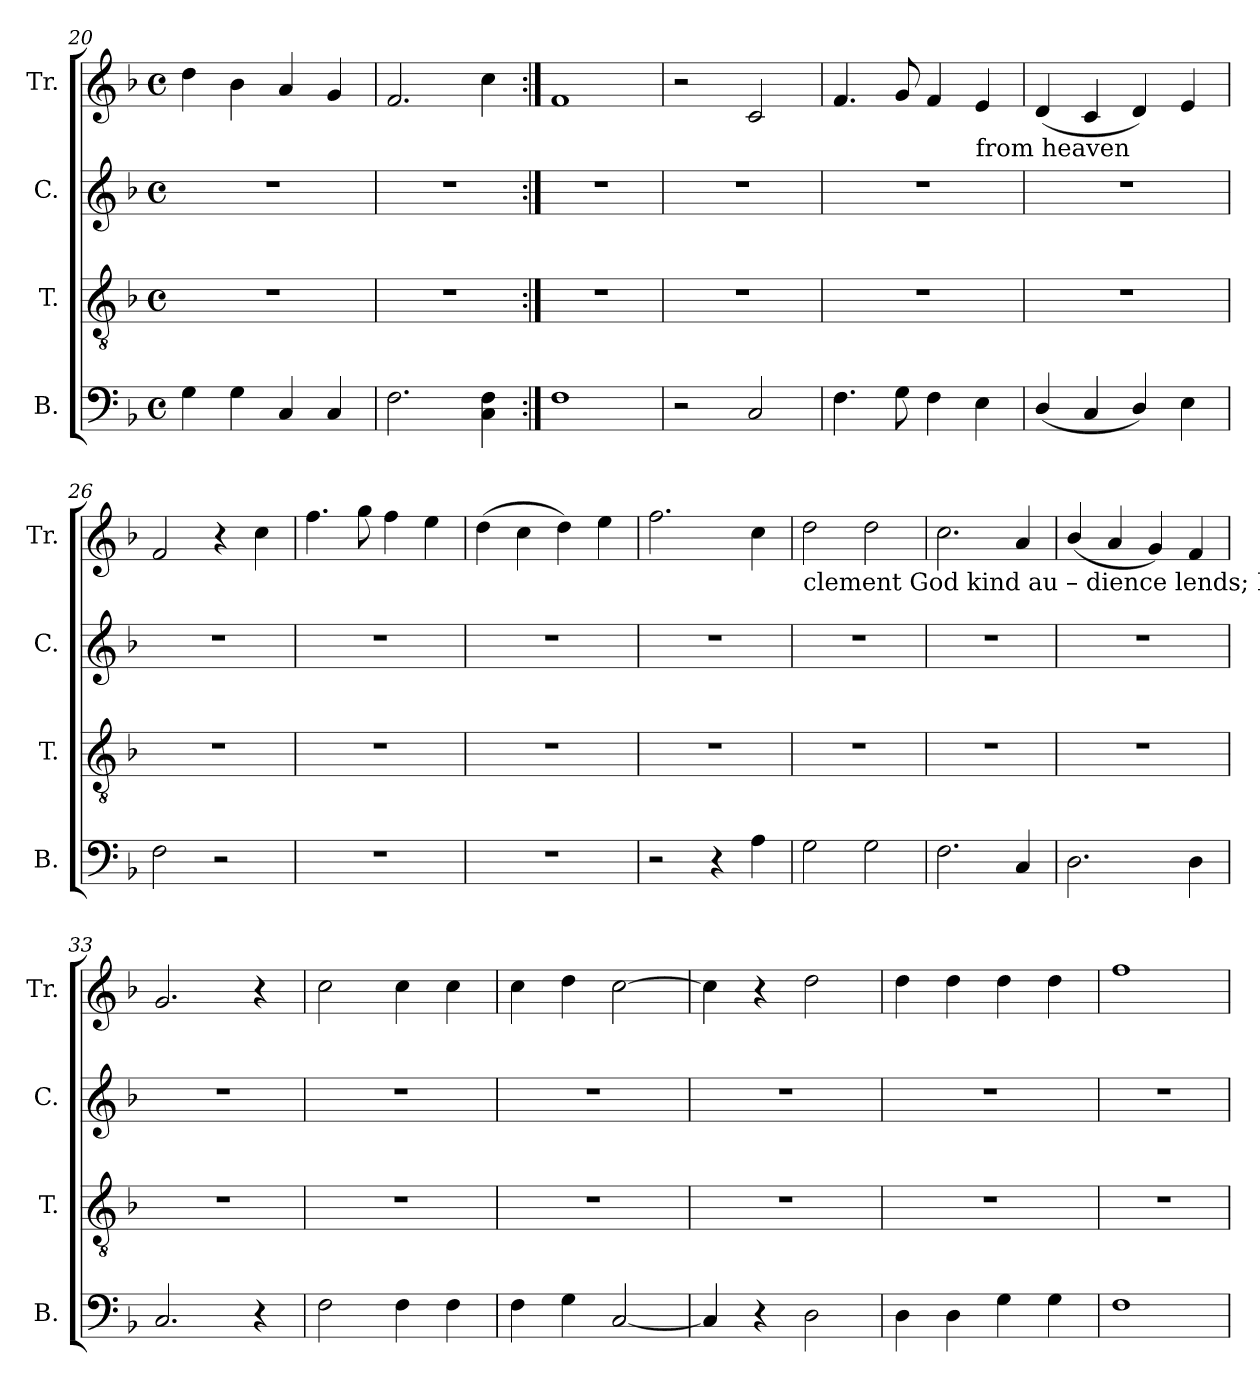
**kern	**kern	**kern	**kern
*part4	*part3	*part2	*part1
*staff4	*staff3	*staff2	*staff1
*I"B.	*I"T.	*I"C.	*I"Tr.
*I'B.	*I'T.	*I'C.	*I'Tr.
*clefF4	*clefGv2	*clefG2	*clefG2
*k[b-]	*k[b-]	*k[b-]	*k[b-]
*M4/4	*M4/4	*M4/4	*M4/4
*met(c)	*met(c)	*met(c)	*met(c)
=20	=20	=20	=20
4G!\	1r	1r	4dd!\
4G!\	.	.	4b-!\
4C!/	.	.	4a!/
4C!/	.	.	4g!/
=21	=21	=21	=21
2.F!\	1r	1r	2.f!/
4C!\ 4F!\	.	.	4cc!\
=22:|!	=22:|!	=22:|!	=22:|!
1F!	1r	1r	1f!
=23	=23	=23	=23
2r	1r	1r	2r
2C!/	.	.	2c!/
=24	=24	=24	=24
4.F!\	1r	1r	4.f!/
8G!\	.	.	8g!/
4F!\	.	.	4f!/
!	!	!	!LO:TX:b:t=from  heaven
4E!\	.	.	4e!/
=25	=25	=25	=25
(<4D!/	1r	1r	(<4d!/
4C!/	.	.	4c!/
4D!/)	.	.	4d!/)
4E!\	.	.	4e!/
=26	=26	=26	=26
2F!\	1r	1r	2f!/
2r	.	.	4r
.	.	.	4cc!\
=27	=27	=27	=27
1r	1r	1r	4.ff!\
.	.	.	8gg!\
.	.	.	4ff!\
.	.	.	4ee!\
=28	=28	=28	=28
1r	1r	1r	(>4dd!\
.	.	.	4cc!\
.	.	.	4dd!\)
.	.	.	4ee!\
=29	=29	=29	=29
2r	1r	1r	2.ff!\
4r	.	.	.
4A!\	.	.	4cc!\
!!LO:LB:g=z
=30	=30	=30	=30
!	!	!	!LO:TX:b:t=clement God kind  au – dience   lends;    Pities the plaint of woe,        Subdues th'in–fer–nal foe;   Then drops a tear on human crimes, Then drops a tear on human
2G!\	1r	1r	2dd!\
2G!\	.	.	2dd!\
=31	=31	=31	=31
2.F!\	1r	1r	2.cc!\
4C!/	.	.	4a!/
=32	=32	=32	=32
2.D!\	1r	1r	(<4b-!/
.	.	.	4a!/
.	.	.	4g!/)
4D!\	.	.	4f!/
=33	=33	=33	=33
2.C!/	1r	1r	2.g!/
4r	.	.	4r
=34	=34	=34	=34
2F!\	1r	1r	2cc!\
4F!\	.	.	4cc!\
4F!\	.	.	4cc!\
=35	=35	=35	=35
4F!\	1r	1r	4cc!\
4G!\	.	.	4dd!\
[2C!/	.	.	[2cc!\
=36	=36	=36	=36
4C!/]	1r	1r	4cc!\]
4r	.	.	4r
2D!\	.	.	2dd!\
=37	=37	=37	=37
4D!\	1r	1r	4dd!\
4D!\	.	.	4dd!\
4G!\	.	.	4dd!\
4G!\	.	.	4dd!\
=38	=38	=38	=38
1F!	1r	1r	1ff!
=	=	=	=
*-	*-	*-	*-
